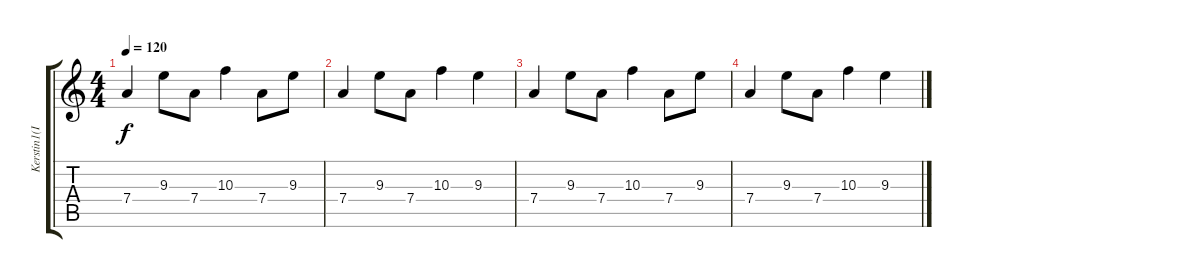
\track ("Kerstin1(Intro/Solo)" "Kerstin1(I") {instrument acousticguitarnylon}
\staff {score tabs}
\tuning (E4 B3 G3 D3 A2 E2) {hide}
\ts (4 4)
\tempo 120
\clef g2
\ks c
7.4.4{dy f} 9.3.8 7.4.8 10.3.4 7.4.8 9.3.8 |
7.4.4 9.3.8 7.4.8 10.3.4 9.3.4 |
7.4.4 9.3.8 7.4.8 10.3.4 7.4.8 9.3.8 |
7.4.4 9.3.8 7.4.8 10.3.4 9.3.4
